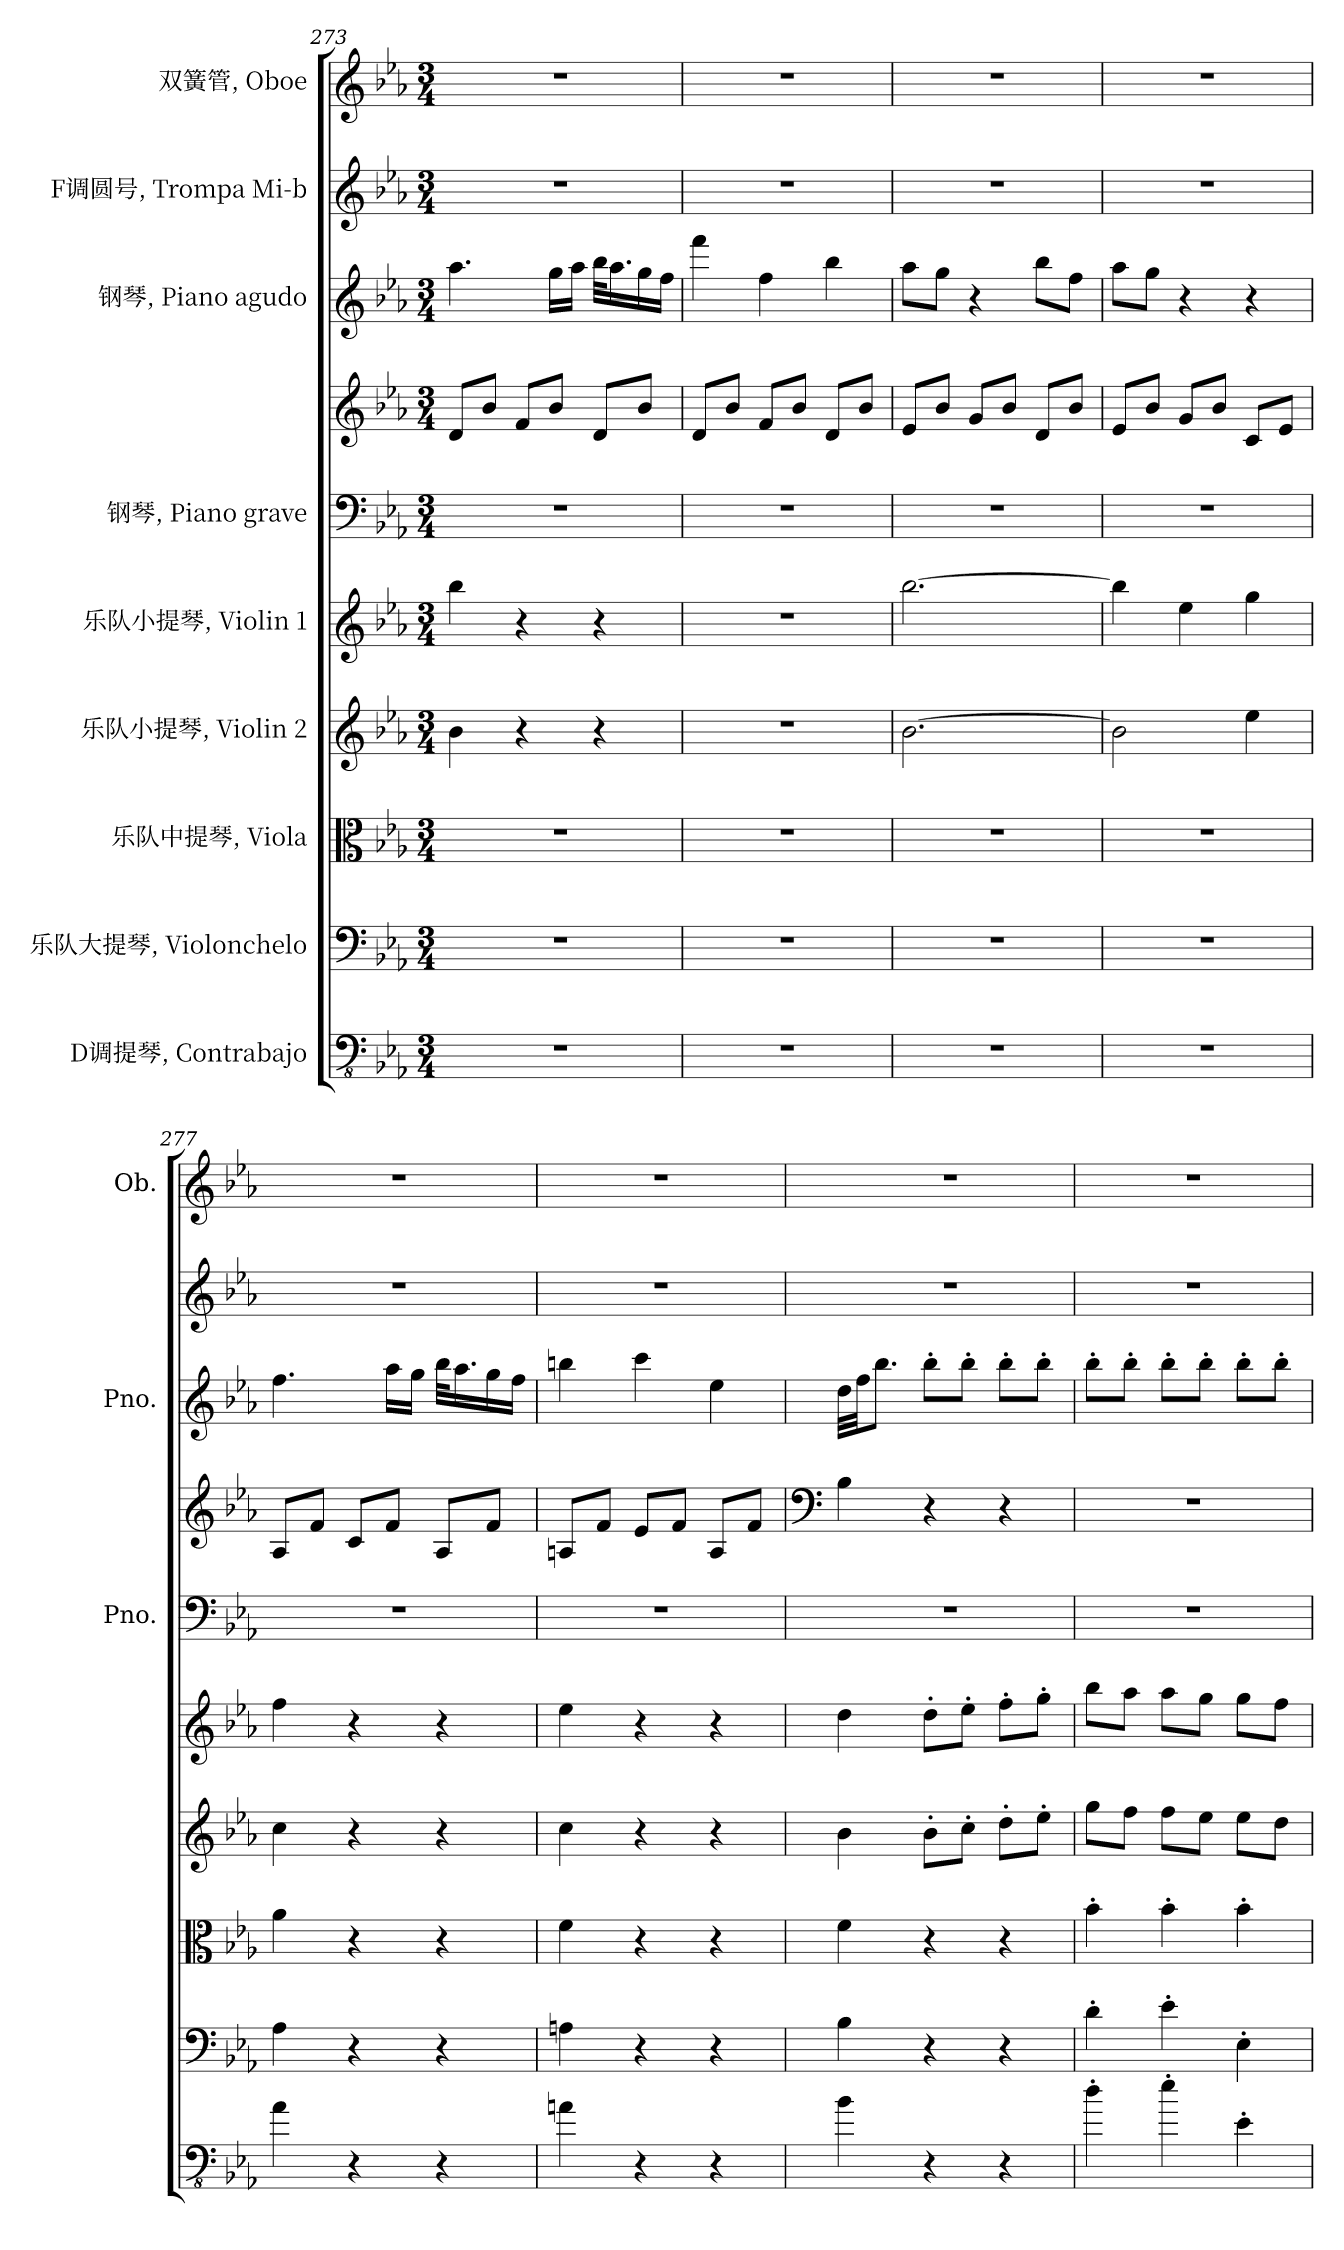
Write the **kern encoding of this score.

**kern	**kern	**kern	**kern	**kern	**kern	**kern	**kern	**kern	**kern
*part9	*part8	*part7	*part6	*part5	*part4	*part4	*part3	*part2	*part1
*staff10	*staff9	*staff8	*staff7	*staff6	*staff5	*staff4	*staff3	*staff2	*staff1
*I"D调提琴, Contrabajo	*I"乐队大提琴, Violonchelo	*I"乐队中提琴, Viola	*I"乐队小提琴, Violin 2	*I"乐队小提琴, Violin 1	*I"钢琴, Piano grave	*	*I"钢琴, Piano agudo	*I"F调圆号, Trompa Mi-b	*I"双簧管, Oboe
*	*	*	*	*	*I'Pno.	*	*I'Pno.	*	*I'Ob.
*clefFv4	*clefF4	*clefC3	*clefG2	*clefG2	*clefF4	*clefG2	*clefG2	*clefG2	*clefG2
*ITrd7c12	*	*	*	*	*	*	*	*ITrd4c7	*
*k[b-e-a-]	*k[b-e-a-]	*k[b-e-a-]	*k[b-e-a-]	*k[b-e-a-]	*k[b-e-a-]	*k[b-e-a-]	*k[b-e-a-]	*k[b-e-a-d-]	*k[b-e-a-]
*M3/4	*M3/4	*M3/4	*M3/4	*M3/4	*M3/4	*M3/4	*M3/4	*M3/4	*M3/4
=273	=273	=273	=273	=273	=273	=273	=273	=273	=273
2.r	2.r	2.r	4b-\	4bb-\	2.r	8d/L	4.aa-\	2.r	2.r
.	.	.	.	.	.	8b-/J	.	.	.
.	.	.	4r	4r	.	8f/L	.	.	.
.	.	.	.	.	.	8b-/J	16gg\LL	.	.
.	.	.	.	.	.	.	16aa-\JJ	.	.
.	.	.	4r	4r	.	8d/L	32bb-\KLL	.	.
.	.	.	.	.	.	.	16.aa-\	.	.
.	.	.	.	.	.	8b-/J	16gg\	.	.
.	.	.	.	.	.	.	16ff\JJ	.	.
=274	=274	=274	=274	=274	=274	=274	=274	=274	=274
2.r	2.r	2.r	2.r	2.r	2.r	8d/L	4fff\	2.r	2.r
.	.	.	.	.	.	8b-/J	.	.	.
.	.	.	.	.	.	8f/L	4ff\	.	.
.	.	.	.	.	.	8b-/J	.	.	.
.	.	.	.	.	.	8d/L	4bb-\	.	.
.	.	.	.	.	.	8b-/J	.	.	.
=275	=275	=275	=275	=275	=275	=275	=275	=275	=275
2.r	2.r	2.r	[2.b-\	[2.bb-\	2.r	8e-/L	8aa-\L	2.r	2.r
.	.	.	.	.	.	8b-/J	8gg\J	.	.
.	.	.	.	.	.	8g/L	4r	.	.
.	.	.	.	.	.	8b-/J	.	.	.
.	.	.	.	.	.	8d/L	8bb-\L	.	.
.	.	.	.	.	.	8b-/J	8ff\J	.	.
!!LO:PB:g=z
=276	=276	=276	=276	=276	=276	=276	=276	=276	=276
2.r	2.r	2.r	2b-\]	4bb-\]	2.r	8e-/L	8aa-\L	2.r	2.r
.	.	.	.	.	.	8b-/J	8gg\J	.	.
.	.	.	.	4ee-\	.	8g/L	4r	.	.
.	.	.	.	.	.	8b-/J	.	.	.
.	.	.	4ee-\	4gg\	.	8c/L	4r	.	.
.	.	.	.	.	.	8e-/J	.	.	.
=277	=277	=277	=277	=277	=277	=277	=277	=277	=277
4AA-\	4A-\	4a-\	4cc\	4ff\	2.r	8A-/L	4.ff\	2.r	2.r
.	.	.	.	.	.	8f/J	.	.	.
4r	4r	4r	4r	4r	.	8c/L	.	.	.
.	.	.	.	.	.	8f/J	16aa-\LL	.	.
.	.	.	.	.	.	.	16gg\JJ	.	.
4r	4r	4r	4r	4r	.	8A-/L	32bb-\KLL	.	.
.	.	.	.	.	.	.	16.aa-\	.	.
.	.	.	.	.	.	8f/J	16gg\	.	.
.	.	.	.	.	.	.	16ff\JJ	.	.
=278	=278	=278	=278	=278	=278	=278	=278	=278	=278
4AAn\	4An\	4f\	4cc\	4ee-\	2.r	8An/L	4bbn\	2.r	2.r
.	.	.	.	.	.	8f/J	.	.	.
4r	4r	4r	4r	4r	.	8e-/L	4ccc\	.	.
.	.	.	.	.	.	8f/J	.	.	.
4r	4r	4r	4r	4r	.	8A/L	4ee-\	.	.
.	.	.	.	.	.	8f/J	.	.	.
=279	=279	=279	=279	=279	=279	=279	=279	=279	=279
*	*	*	*	*	*	*clefF4	*	*	*
*	*	*	*	*	*	*	*	*	*MM111
4BB-\	4B-\	4f\	4b-\	4dd\	2.r	4B-\	32dd\LLL	2.r	2.r
.	.	.	.	.	.	.	32ff\JJ	.	.
.	.	.	.	.	.	.	8.bb-\J	.	.
4r	4r	4r	8b-'\L	8dd'\L	.	4r	8bb-'\L	.	.
.	.	.	8cc'\J	8ee-'\J	.	.	8bb-'\J	.	.
4r	4r	4r	8dd'\L	8ff'\L	.	4r	8bb-'\L	.	.
.	.	.	8ee-'\J	8gg'\J	.	.	8bb-'\J	.	.
!!LO:PB:g=z
=280	=280	=280	=280	=280	=280	=280	=280	=280	=280
4D'\	4d'\	4b-'\	8gg\L	8bb-\L	2.r	2.r	8bb-'\L	2.r	2.r
.	.	.	8ff\J	8aa-\J	.	.	8bb-'\J	.	.
4E-'\	4e-'\	4b-'\	8ff\L	8aa-\L	.	.	8bb-'\L	.	.
.	.	.	8ee-\J	8gg\J	.	.	8bb-'\J	.	.
4EE-'\	4E-'\	4b-'\	8ee-\L	8gg\L	.	.	8bb-'\L	.	.
.	.	.	8dd\J	8ff\J	.	.	8bb-'\J	.	.
=	=	=	=	=	=	=	=	=	=
*-	*-	*-	*-	*-	*-	*-	*-	*-	*-
